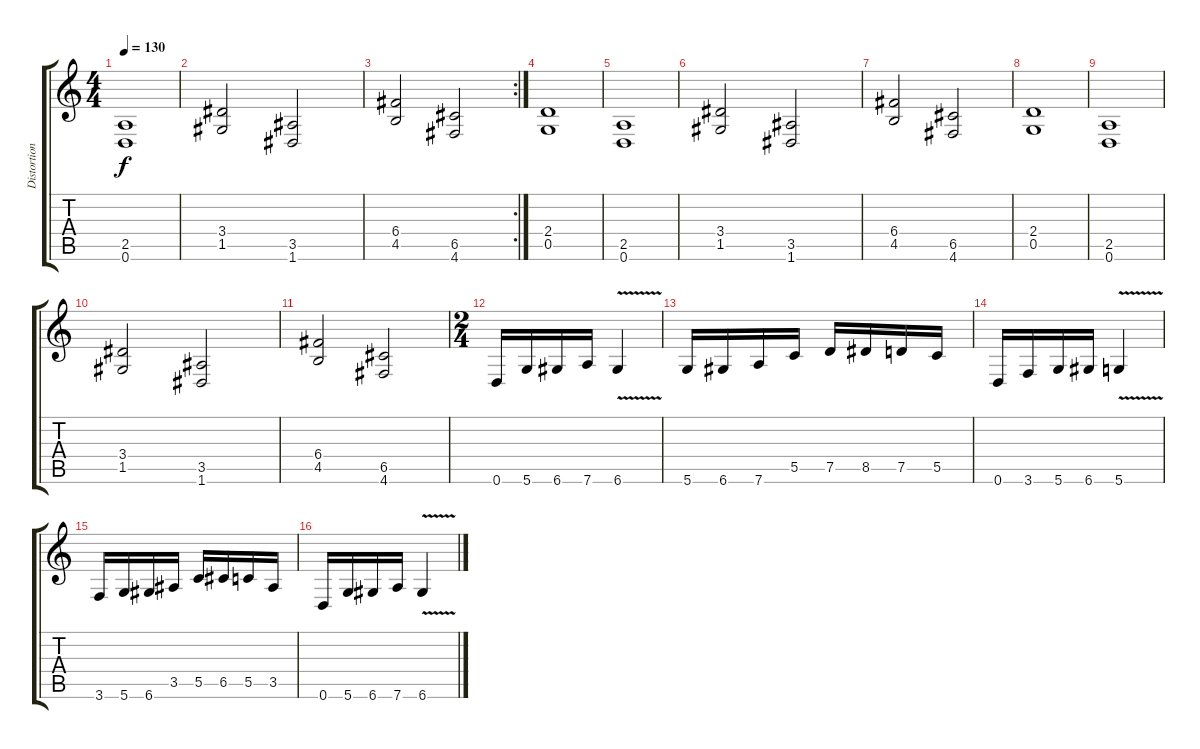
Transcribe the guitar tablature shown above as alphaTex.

\track ("Distortion Guitar1" "Distortion") {instrument distortionguitar}
\staff {score tabs}
\tuning (D4 A3 F3 C3 G2 D2) {hide}
\ts (4 4)
\tempo 130
\clef g2
\ks c
(2.5 0.6).1{dy f} |
(3.4 1.5).2 (3.5 1.6).2 |
\rc 2
(6.4 4.5).2 (6.5 4.6).2 |
(2.4 0.5).1 |
(2.5 0.6).1 |
(3.4 1.5).2 (3.5 1.6).2 |
(6.4 4.5).2 (6.5 4.6).2 |
(2.4 0.5).1 |
(2.5 0.6).1 |
(3.4 1.5).2 (3.5 1.6).2 |
(6.4 4.5).2 (6.5 4.6).2 |
\ts (2 4)
0.6.16 5.6.16 6.6.16 7.6.16 6.6{v}.4 |
5.6.16 6.6.16 7.6.16 5.5.16 7.5.16 8.5.16 7.5.16 5.5.16 |
0.6.16 3.6.16 5.6.16 6.6.16 5.6{v}.4 |
3.6.16 5.6.16 6.6.16 3.5.16 5.5.16 6.5.16 5.5.16 3.5.16 |
0.6.16 5.6.16 6.6.16 7.6.16 6.6{v}.4
